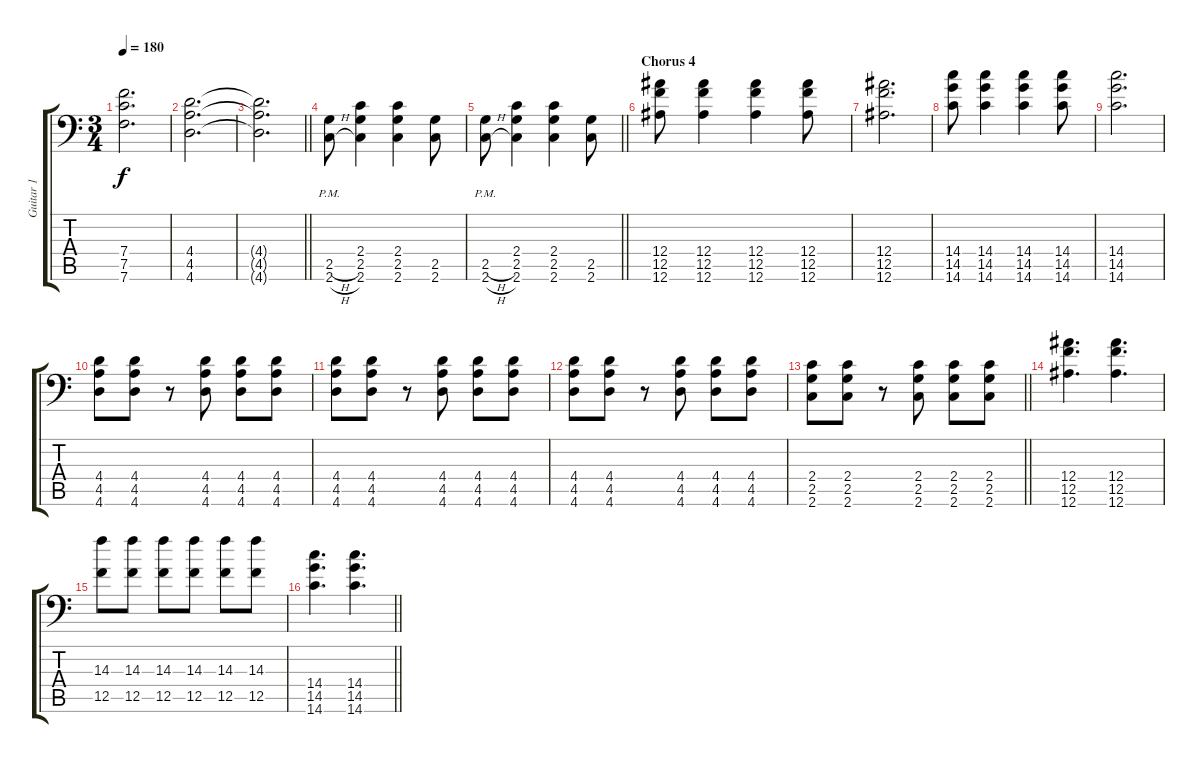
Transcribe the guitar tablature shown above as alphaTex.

\track ("Guitar 1" "Guitar 1") {instrument overdrivenguitar}
\staff {score tabs}
\tuning (C4 G3 Eb3 Bb2 F2 Bb1) {hide}
\ts (3 4)
\tempo 180
\clef f4
\ks c
(7.4{t} 7.5{t} 7.6{t}).2{d dy f} |
(4.4 4.5 4.6).2{d} |
\barLineRight lightlight
(4.4{t} 4.5{t} 4.6{t}).2{d} |
(2.5{h pm} 2.6{h pm}).8 (2.4 2.5 2.6).4 (2.4 2.5 2.6).4 (2.5 2.6).8 |
\barLineRight lightlight
(2.5{h pm} 2.6{h pm}).8 (2.4 2.5 2.6).4 (2.4 2.5 2.6).4 (2.5 2.6).8 |
\section ("" "Chorus 4")
(12.4 12.5 12.6).8 (12.4 12.5 12.6).4 (12.4 12.5 12.6).4 (12.4 12.5 12.6).8 |
(12.4 12.5 12.6).2{d} |
(14.4 14.5 14.6).8 (14.4 14.5 14.6).4 (14.4 14.5 14.6).4 (14.4 14.5 14.6).8 |
(14.4 14.5 14.6).2{d} |
(4.4 4.5 4.6).8 (4.4 4.5 4.6).8 r.8 (4.4 4.5 4.6).8 (4.4 4.5 4.6).8 (4.4 4.5 4.6).8 |
(4.4 4.5 4.6).8 (4.4 4.5 4.6).8 r.8 (4.4 4.5 4.6).8 (4.4 4.5 4.6).8 (4.4 4.5 4.6).8 |
(4.4 4.5 4.6).8 (4.4 4.5 4.6).8 r.8 (4.4 4.5 4.6).8 (4.4 4.5 4.6).8 (4.4 4.5 4.6).8 |
\barLineRight lightlight
(2.4 2.5 2.6).8 (2.4 2.5 2.6).8 r.8 (2.4 2.5 2.6).8 (2.4 2.5 2.6).8 (2.4 2.5 2.6).8 |
(12.4 12.5 12.6).4{d} (12.4 12.5 12.6).4{d} |
(14.3 12.5).8 (14.3 12.5).8{volume 7} (14.3 12.5).8 (14.3 12.5).8 (14.3 12.5).8 (14.3 12.5).8 |
\barLineRight lightlight
(14.4 14.5 14.6).4{d volume 10} (14.4 14.5 14.6).4{d}
